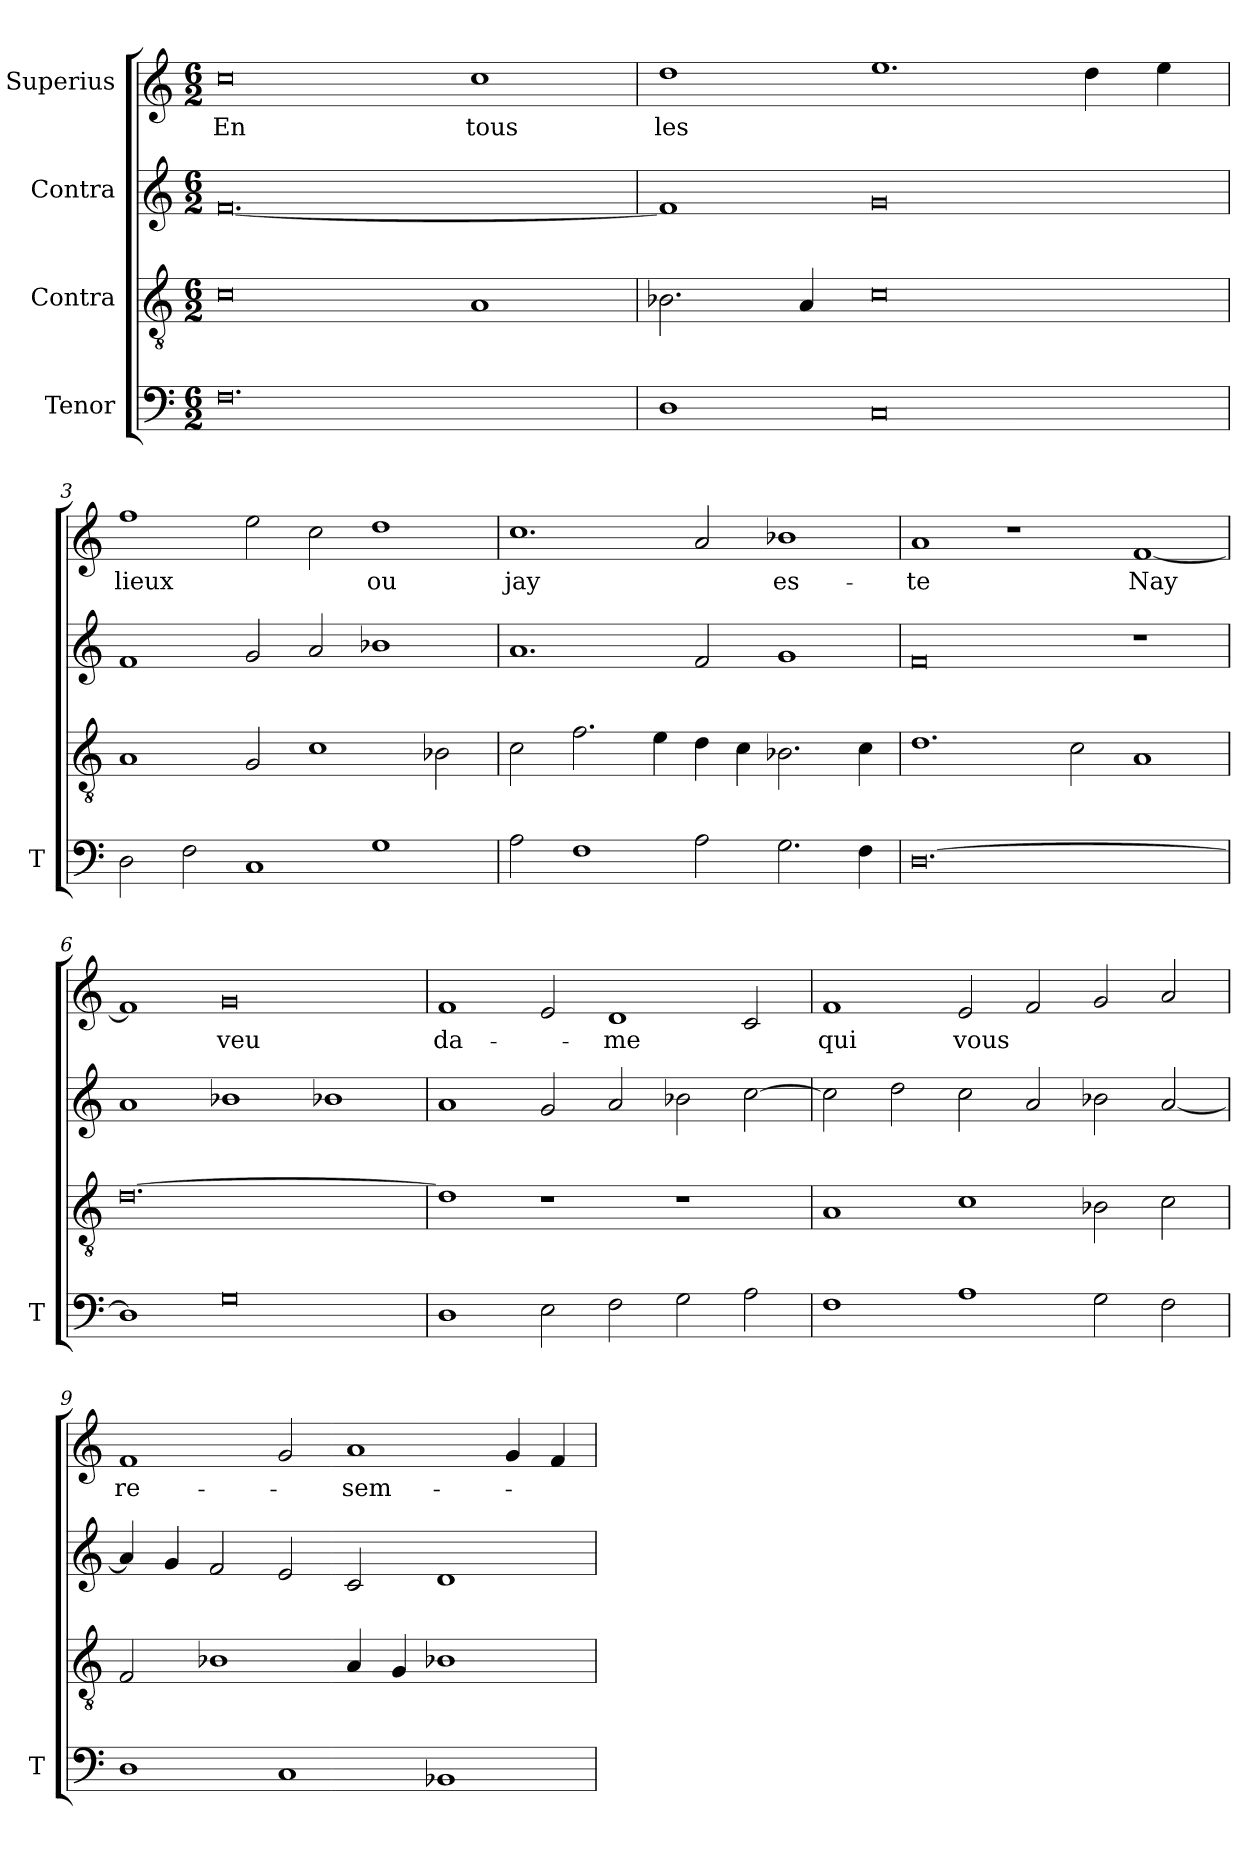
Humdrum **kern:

**kern	**kern	**kern	**kern	**text
*part4	*part3	*part2	*part1	*part1
*staff4	*staff3	*staff2	*staff1	*staff1
*I"Tenor	*I"Contra	*I"Contra	*I"Superius	*
*I'T	*	*	*	*
*clefF4	*clefGv2	*clefG2	*clefG2	*
*M6/2	*M6/2	*M6/2	*M6/2	*
=1	=1	=1	=1	=1
0.F	0c	[0.f	0cc	-En
.	1A	.	1cc	-tous
=2	=2	=2	=2	=2
1D	2.B-X	1f]	1dd	-les
.	4A	.	.	.
0C	0c	0g	1.ee	.
.	.	.	4dd	.
.	.	.	4ee	.
=3	=3	=3	=3	=3
2D	1A	1f	1ff	-lieux
2F	.	.	.	.
1C	2G	2g	2ee	.
.	1c	2a	2cc	.
1G	.	1b-X	1dd	-ou
.	2B-X	.	.	.
=4	=4	=4	=4	=4
2A	2c	1.a	1.cc	-jay
1F	2.f	.	.	.
.	4e	.	.	.
2A	4d	2f	2a	.
.	4c	.	.	.
2.G	2.B-X	1g	1b-X	es-
4F	4c	.	.	.
=5	=5	=5	=5	=5
[0.D	1.d	0f	1a	-te
.	.	.	1r	.
.	2c	.	.	.
.	1A	1r	[1f	-Nay
=6	=6	=6	=6	=6
1D]	[0.d	1a	1f]	.
0G	.	1b-X	0g	-veu
.	.	1b-X	.	.
=7	=7	=7	=7	=7
1D	1d]	1a	1f	da-
2E	1r	2g	2e	.
2F	.	2a	1d	-me
2G	1r	2b-X	.	.
2A	.	[2cc	2c	.
=8	=8	=8	=8	=8
1F	1A	2cc]	1f	-qui
.	.	2dd	.	.
1A	1c	2cc	2e	-vous
.	.	2a	2f	.
2G	2B-X	2b-X	2g	.
2F	2c	[2a	2a	.
=9	=9	=9	=9	=9
1D	2F	4a]	1f	re-
.	.	4g	.	.
.	1B-X	2f	.	.
1C	.	2e	2g	.
.	4A	2c	1a	-sem-
.	4G	.	.	.
1BB-X	1B-X	1d	.	.
.	.	.	4g	.
.	.	.	4f	.
=	=	=	=	=
*-	*-	*-	*-	*-
